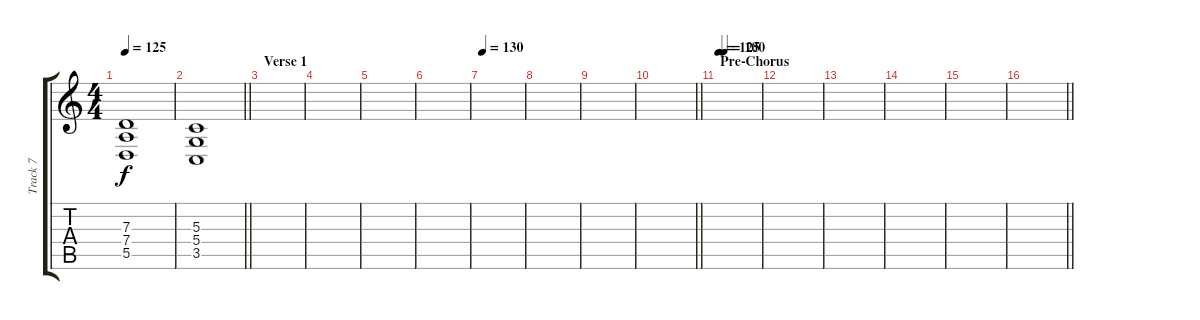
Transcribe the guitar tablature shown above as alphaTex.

\track ("Track 7" "Track 7") {instrument stringensemble1}
\staff {score tabs}
\tuning (E4 B3 G3 D3 A2 D2) {hide}
\ts (4 4)
\tempo 125
\clef g2
\ks c
(7.3 7.4 5.5).1{dy f} |
\barLineRight lightlight
(5.3 5.4 3.5).1 |
\section ("" "Verse 1")
|
|
|
|
\tempo 130
|
|
|
\barLineRight lightlight
|
\section ("" "Pre-Chorus")
\tempo 110
\tempo (100 0.125)
\tempo 125
|
|
|
|
|
\barLineRight lightlight
